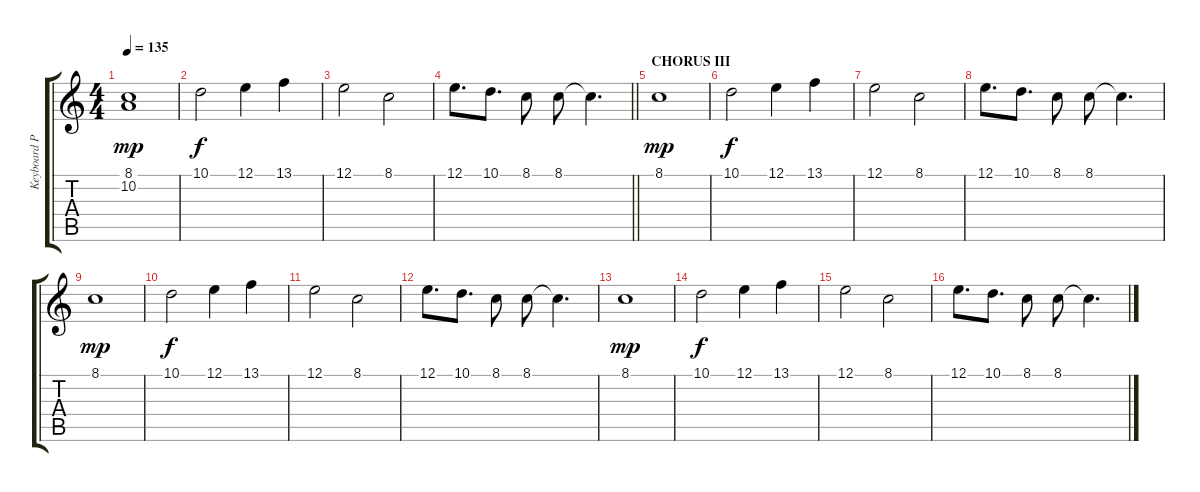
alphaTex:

\track ("Keyboard Pad" "Keyboard P") {instrument pad2warm}
\staff {score tabs}
\tuning (E4 B3 G3 D3 A2 E2) {hide}
\ts (4 4)
\tempo 135
\clef g2
\ks c
(8.1 10.2).1{dy mp} |
10.1.2{dy f} 12.1.4 13.1.4 |
12.1.2 8.1.2 |
\barLineRight lightlight
12.1.8{d} 10.1.8{d} 8.1.8 8.1.8 8.1{t}.4{d} |
\section ("" "CHORUS III")
8.1.1{dy mp} |
10.1.2{dy f} 12.1.4 13.1.4 |
12.1.2 8.1.2 |
12.1.8{d} 10.1.8{d} 8.1.8 8.1.8 8.1{t}.4{d} |
8.1.1{dy mp} |
10.1.2{dy f} 12.1.4 13.1.4 |
12.1.2 8.1.2 |
12.1.8{d} 10.1.8{d} 8.1.8 8.1.8 8.1{t}.4{d} |
8.1.1{dy mp} |
10.1.2{dy f} 12.1.4 13.1.4 |
12.1.2 8.1.2 |
12.1.8{d} 10.1.8{d} 8.1.8 8.1.8 8.1{t}.4{d}
